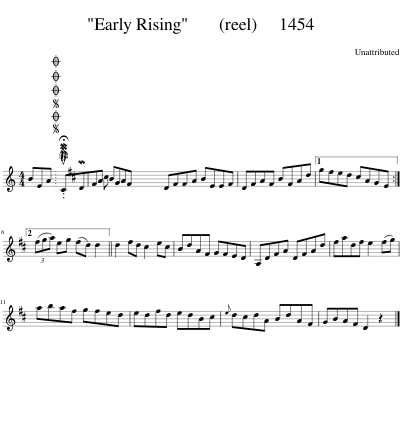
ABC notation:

X:1
L:1/8
M:4/4
I:linebreak $
K:C
V:1 treble
V:1
 BEA |SOSOOO .!fermata!PMTuCMD^FA ^c BGAF | D^FFA BEEF | D^FAF BFAd |1 g^fed ^cAGE :|2$ %5
 (3(^fga) eg (fd) d2 || d2 ^fd ^c2 ec | BdA^F GFED | A,D^FA DFAd | ^fadf e2 (fg) |$ %10
 aba^f gfed | ed^fd edB^c |{e} d^cdA BdA^F | GBA^F D2 z2 |] %14
